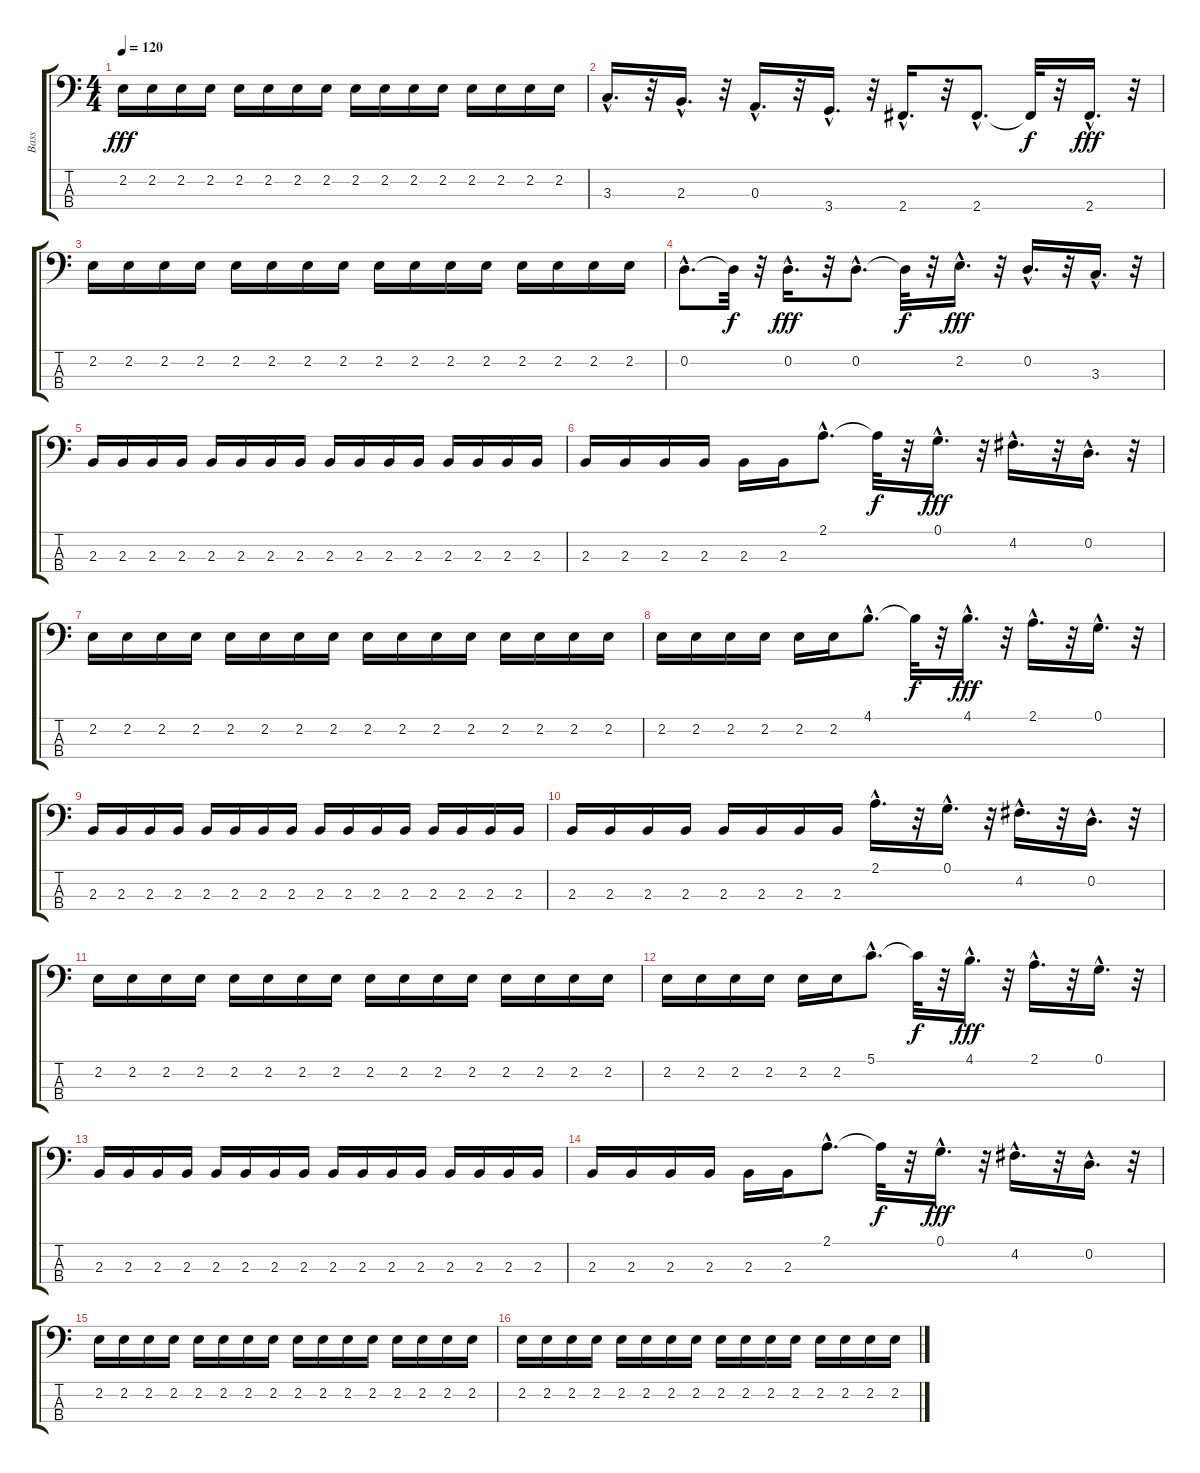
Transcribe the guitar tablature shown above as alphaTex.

\track ("Bass" "Bass") {instrument electricbassfinger}
\staff {score tabs}
\tuning (G2 D2 A1 E1) {hide}
\ts (4 4)
\tempo 120
\clef f4
\ks c
2.2.16{dy fff} 2.2.16 2.2.16 2.2.16 2.2.16 2.2.16 2.2.16 2.2.16 2.2.16 2.2.16 2.2.16 2.2.16 2.2.16 2.2.16 2.2.16 2.2.16 |
3.3{hac}.16{d} r.32 2.3{hac}.16{d} r.32 0.3{hac}.16{d} r.32 3.4{hac}.16{d} r.32 2.4{hac}.16{d} r.32 2.4{hac}.8{d} 2.4{t}.32{dy f} r.32 2.4{hac}.16{d dy fff} r.32 |
2.2.16 2.2.16 2.2.16 2.2.16 2.2.16 2.2.16 2.2.16 2.2.16 2.2.16 2.2.16 2.2.16 2.2.16 2.2.16 2.2.16 2.2.16 2.2.16 |
0.2{hac}.8{d} 0.2{t}.32{dy f} r.32 0.2{hac}.16{d dy fff} r.32 0.2{hac}.8{d} 0.2{t}.32{dy f} r.32 2.2{hac}.16{d dy fff} r.32 0.2{hac}.16{d} r.32 3.3{hac}.16{d} r.32 |
2.3.16 2.3.16 2.3.16 2.3.16 2.3.16 2.3.16 2.3.16 2.3.16 2.3.16 2.3.16 2.3.16 2.3.16 2.3.16 2.3.16 2.3.16 2.3.16 |
2.3.16 2.3.16 2.3.16 2.3.16 2.3.16 2.3.16 2.1{hac}.8{d} 2.1{t}.32{dy f} r.32 0.1{hac}.16{d dy fff} r.32 4.2{hac}.16{d} r.32 0.2{hac}.16{d} r.32 |
2.2.16 2.2.16 2.2.16 2.2.16 2.2.16 2.2.16 2.2.16 2.2.16 2.2.16 2.2.16 2.2.16 2.2.16 2.2.16 2.2.16 2.2.16 2.2.16 |
2.2.16 2.2.16 2.2.16 2.2.16 2.2.16 2.2.16 4.1{hac}.8{d} 4.1{t}.32{dy f} r.32 4.1{hac}.16{d dy fff} r.32 2.1{hac}.16{d} r.32 0.1{hac}.16{d} r.32 |
2.3.16 2.3.16 2.3.16 2.3.16 2.3.16 2.3.16 2.3.16 2.3.16 2.3.16 2.3.16 2.3.16 2.3.16 2.3.16 2.3.16 2.3.16 2.3.16 |
2.3.16 2.3.16 2.3.16 2.3.16 2.3.16 2.3.16 2.3.16 2.3.16 2.1{hac}.16{d} r.32 0.1{hac}.16{d} r.32 4.2{hac}.16{d} r.32 0.2{hac}.16{d} r.32 |
2.2.16 2.2.16 2.2.16 2.2.16 2.2.16 2.2.16 2.2.16 2.2.16 2.2.16 2.2.16 2.2.16 2.2.16 2.2.16 2.2.16 2.2.16 2.2.16 |
2.2.16 2.2.16 2.2.16 2.2.16 2.2.16 2.2.16 5.1{hac}.8{d} 5.1{t}.32{dy f} r.32 4.1{hac}.16{d dy fff} r.32 2.1{hac}.16{d} r.32 0.1{hac}.16{d} r.32 |
2.3.16 2.3.16 2.3.16 2.3.16 2.3.16 2.3.16 2.3.16 2.3.16 2.3.16 2.3.16 2.3.16 2.3.16 2.3.16 2.3.16 2.3.16 2.3.16 |
2.3.16 2.3.16 2.3.16 2.3.16 2.3.16 2.3.16 2.1{hac}.8{d} 2.1{t}.32{dy f} r.32 0.1{hac}.16{d dy fff} r.32 4.2{hac}.16{d} r.32 0.2{hac}.16{d} r.32 |
2.2.16 2.2.16 2.2.16 2.2.16 2.2.16 2.2.16 2.2.16 2.2.16 2.2.16 2.2.16 2.2.16 2.2.16 2.2.16 2.2.16 2.2.16 2.2.16 |
2.2.16 2.2.16 2.2.16 2.2.16 2.2.16 2.2.16 2.2.16 2.2.16 2.2.16 2.2.16 2.2.16 2.2.16 2.2.16 2.2.16 2.2.16 2.2.16
